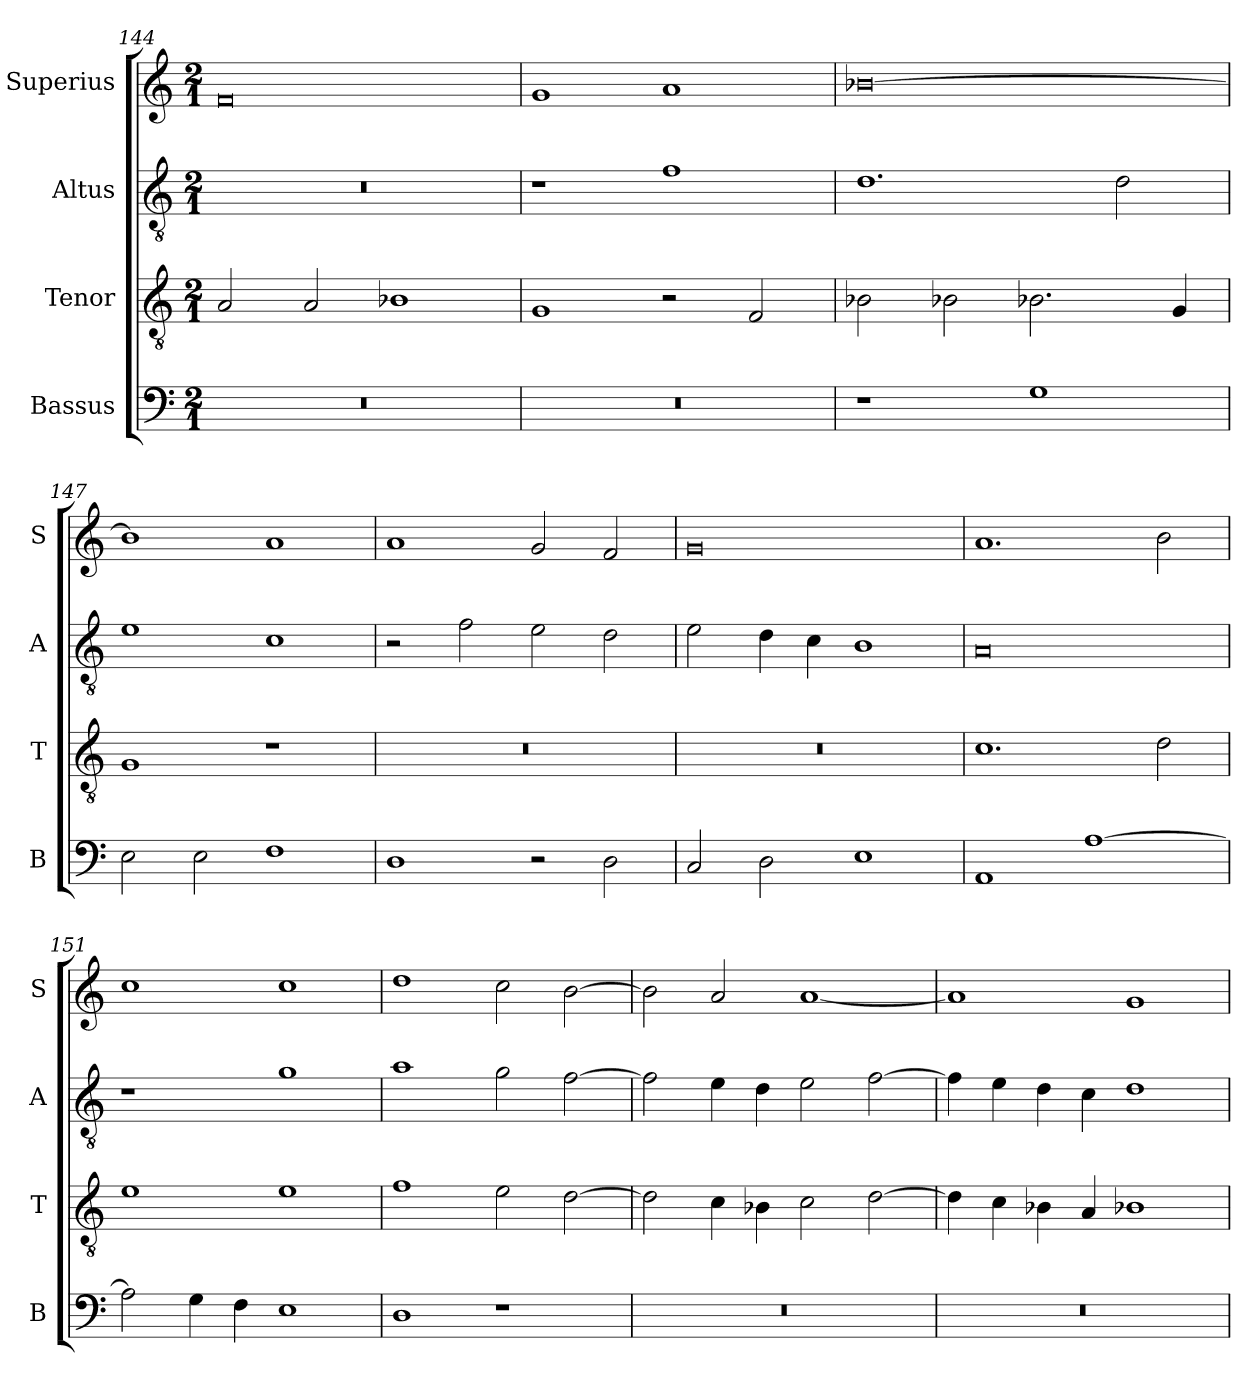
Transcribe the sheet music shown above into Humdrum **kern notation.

**kern	**kern	**kern	**kern
*part4	*part3	*part2	*part1
*staff4	*staff3	*staff2	*staff1
*I"Bassus	*I"Tenor	*I"Altus	*I"Superius
*I'B	*I'T	*I'A	*I'S
*clefF4	*clefGv2	*clefGv2	*clefG2
*k[]	*k[]	*k[]	*k[]
*M2/1	*M2/1	*M2/1	*M2/1
=144	=144	=144	=144
0r	2A/	0r	0f
.	2A/	.	.
.	1B-X	.	.
=145	=145	=145	=145
0r	1G	1r	1g
.	2r	1f	1a
.	2F/	.	.
=146	=146	=146	=146
1r	2B-X\	1.d	[0b-X
.	2B-X\	.	.
1G	2.B-X\	.	.
.	.	2d\	.
.	4G/	.	.
=147	=147	=147	=147
2E\	1G	1e	1b-]
2E\	.	.	.
1F	1r	1c	1a
=148	=148	=148	=148
1D	0r	2r	1a
.	.	2f\	.
2r	.	2e\	2g/
2D\	.	2d\	2f/
=149	=149	=149	=149
2C/	0r	2e\	0g
2D\	.	4d\	.
.	.	4c\	.
1E	.	1B	.
=150	=150	=150	=150
1AA	1.c	0A	1.a
[1A	.	.	.
.	2d\	.	2b\
=151	=151	=151	=151
2A\]	1e	1r	1cc
4G\	.	.	.
4F\	.	.	.
1E	1e	1g	1cc
=152	=152	=152	=152
1D	1f	1a	1dd
1r	2e\	2g\	2cc\
.	[2d\	[2f\	[2b\
=153	=153	=153	=153
0r	2d\]	2f\]	2b\]
.	4c\	4e\	2a/
.	4B-X\	4d\	.
.	2c\	2e\	[1a
.	[2d\	[2f\	.
=154	=154	=154	=154
0r	4d\]	4f\]	1a]
.	4c\	4e\	.
.	4B-X\	4d\	.
.	4A/	4c\	.
.	1B-X	1d	1g
=	=	=	=
*-	*-	*-	*-
